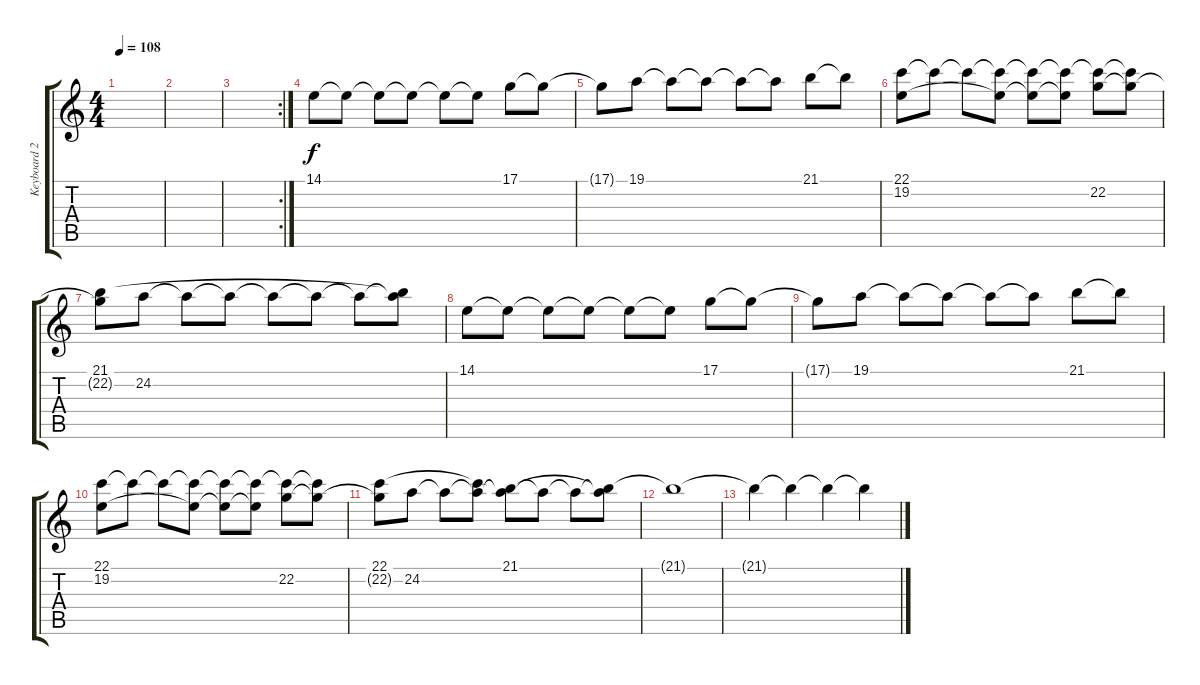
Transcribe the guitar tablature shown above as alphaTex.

\track ("Keyboard 2" "Keyboard 2") {instrument lead1square}
\staff {score tabs}
\tuning (D4 A3 F3 C3 G2 C2) {hide}
\ts (4 4)
\tempo 108
\clef g2
\ks c
|
|
\rc 2
|
14.1.8 14.1{t}.8 14.1{t}.8 14.1{t}.8 14.1{t}.8 14.1{t}.8 17.1.8 17.1{t}.8 |
17.1{t}.8 19.1.8 19.1{t}.8 19.1{t}.8 19.1{t}.8 19.1{t}.8 21.1.8 21.1{t}.8 |
(22.1 19.2).8 22.1{t}.8 22.1{t}.8 (22.1{t} 19.2{t}).8 (22.1{t} 19.2{t}).8 (22.1{t} 19.2{t}).8 (22.1{t} 22.2).8 (22.1{t} 22.2{t}).8 |
(21.1 22.2{t}).8 24.2.8 24.2{t}.8 24.2{t}.8 24.2{t}.8 24.2{t}.8 24.2{t}.8 (21.1{t} 24.2{t}).8 |
14.1.8 14.1{t}.8 14.1{t}.8 14.1{t}.8 14.1{t}.8 14.1{t}.8 17.1.8 17.1{t}.8 |
17.1{t}.8 19.1.8 19.1{t}.8 19.1{t}.8 19.1{t}.8 19.1{t}.8 21.1.8 21.1{t}.8 |
(22.1 19.2).8 22.1{t}.8 22.1{t}.8 (22.1{t} 19.2{t}).8 (22.1{t} 19.2{t}).8 (22.1{t} 19.2{t}).8 (22.1{t} 22.2).8 (22.1{t} 22.2{t}).8 |
(22.1 22.2{t}).8 24.2.8 24.2{t}.8 (22.1{t} 24.2{t}).8 (21.1 24.2{t}).8 24.2{t}.8 24.2{t}.8 (21.1{t} 24.2{t}).8 |
21.1{t}.1 |
21.1{t}.4{volume 12} 21.1{t}.4{volume 9} 21.1{t}.4{volume 4} 21.1{t}.4{volume 1}
